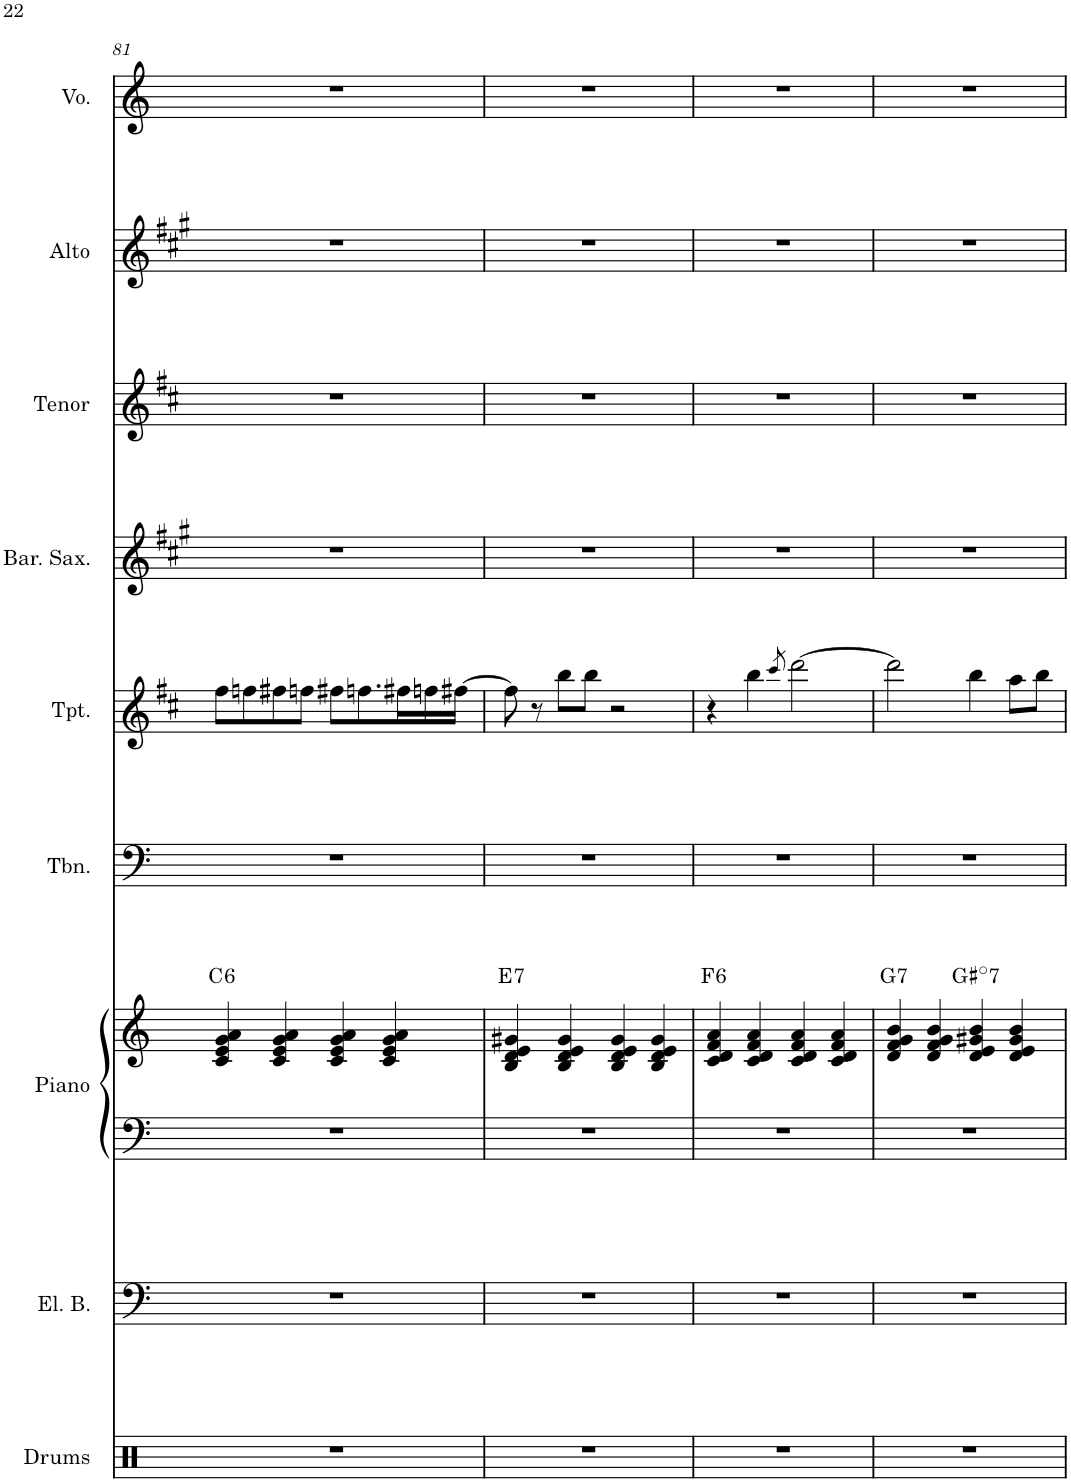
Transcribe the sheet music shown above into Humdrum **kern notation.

**kern	**kern	**kern	**kern	**harte	**kern	**kern	**kern	**kern	**kern	**kern
*part9	*part8	*part7	*part7	*part7	*part6	*part5	*part4	*part3	*part2	*part1
*staff10	*staff9	*staff8	*staff7	*	*staff6	*staff5	*staff4	*staff3	*staff2	*staff1
*I"Drums	*I"Electric Bass	*I"Piano	*	*	*I"Trombone	*I"Trumpet	*I"Baritone Saxophone	*I"Tenor Sax	*I"Alto Sax	*I"Voice
*I'Drums	*I'El. B.	*I'Piano	*	*	*I'Tbn.	*I'Tpt.	*I'Bar. Sax.	*I'Tenor	*I'Alto	*I'Vo.
!!LO:PB:g=z
*clefX	*clefF4	*clefF4	*clefG2	*	*clefF4	*clefG2	*clefG2	*clefG2	*clefG2	*clefG2
*	*Trd7c12	*	*	*	*	*Trd1c2	*Trd12c21	*Trd8c14	*Trd5c9	*
*k[]	*k[]	*k[]	*k[]	*	*k[]	*k[f#c#]	*k[f#c#g#]	*k[f#c#]	*k[f#c#g#]	*k[]
*M4/4	*M4/4	*M4/4	*M4/4	*	*M4/4	*M4/4	*M4/4	*M4/4	*M4/4	*M4/4
=81	=81	=81	=81	=81	=81	=81	=81	=81	=81	=81
!	!	!	!	!LO:H:kt=6	!	!	!	!	!	!
1r	1r	1r	4c/ 4e/ 4g/ 4a/	C:maj6	1r	8ff#\L	1r	1r	1r	1r
.	.	.	.	.	.	8ffn\	.	.	.	.
.	.	.	4c/ 4e/ 4g/ 4a/	.	.	8ff#X\	.	.	.	.
.	.	.	.	.	.	8ffn\J	.	.	.	.
.	.	.	4c/ 4e/ 4g/ 4a/	.	.	8ff#X\L	.	.	.	.
.	.	.	.	.	.	8.ffn\	.	.	.	.
.	.	.	4c/ 4e/ 4g/ 4a/	.	.	.	.	.	.	.
.	.	.	.	.	.	16ff#X\L	.	.	.	.
.	.	.	.	.	.	16ffn\	.	.	.	.
.	.	.	.	.	.	[16ff#X\JJ	.	.	.	.
=82	=82	=82	=82	=82	=82	=82	=82	=82	=82	=82
!	!	!	!	!LO:H:kt=7	!	!	!	!	!	!
1r	1r	1r	4B/ 4d/ 4e/ 4g#X/	E:7	1r	8ff#\]	1r	1r	1r	1r
.	.	.	.	.	.	8r	.	.	.	.
.	.	.	4B/ 4d/ 4e/ 4g#/	.	.	8bb\L	.	.	.	.
.	.	.	.	.	.	8bb\J	.	.	.	.
.	.	.	4B/ 4d/ 4e/ 4g#/	.	.	2r	.	.	.	.
.	.	.	4B/ 4d/ 4e/ 4g#/	.	.	.	.	.	.	.
=83	=83	=83	=83	=83	=83	=83	=83	=83	=83	=83
!	!	!	!	!LO:H:kt=6	!	!	!	!	!	!
1r	1r	1r	4c/ 4d/ 4f/ 4a/	F:maj6	1r	4r	1r	1r	1r	1r
.	.	.	4c/ 4d/ 4f/ 4a/	.	.	4bb\	.	.	.	.
.	.	.	.	.	.	8qccc#/	.	.	.	.
.	.	.	4c/ 4d/ 4f/ 4a/	.	.	[2ddd\	.	.	.	.
.	.	.	4c/ 4d/ 4f/ 4a/	.	.	.	.	.	.	.
=84	=84	=84	=84	=84	=84	=84	=84	=84	=84	=84
!	!	!	!	!LO:H:kt=7	!	!	!	!	!	!
1r	1r	1r	4d/ 4f/ 4g/ 4b/	G:7	1r	2ddd\]	1r	1r	1r	1r
.	.	.	4d/ 4f/ 4g/ 4b/	.	.	.	.	.	.	.
!	!	!	!	!LO:H:kt=7	!	!	!	!	!	!
.	.	.	4d/ 4e/ 4g#X/ 4b/	G#:dim7	.	4bb\	.	.	.	.
.	.	.	4d/ 4e/ 4g#/ 4b/	.	.	8aa\L	.	.	.	.
.	.	.	.	.	.	8bb\J	.	.	.	.
=	=	=	=	=	=	=	=	=	=	=
*-	*-	*-	*-	*-	*-	*-	*-	*-	*-	*-
